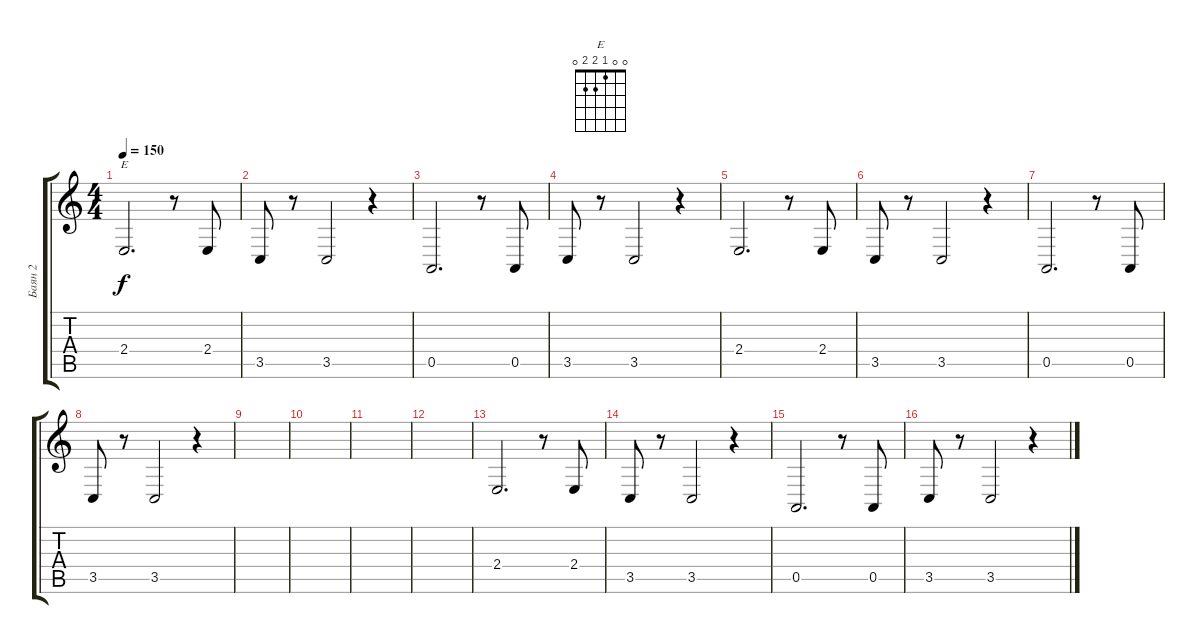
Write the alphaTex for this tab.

\track ("Баян 2" "Баян 2") {instrument harmonica}
\staff {score tabs}
\tuning (E4 B3 G3 D3 A2 E2) {hide}
\chord ("E" 0 0 1 2 2 0)
\ts (4 4)
\tempo 150
\clef g2
\ks c
2.4.2{d ch "E" dy f} r.8 2.4.8 |
3.5.8 r.8 3.5.2 r.4 |
0.5.2{d} r.8 0.5.8 |
3.5.8 r.8 3.5.2 r.4 |
2.4.2{d} r.8 2.4.8 |
3.5.8 r.8 3.5.2 r.4 |
0.5.2{d} r.8 0.5.8 |
3.5.8 r.8 3.5.2 r.4 |
|
|
|
|
2.4.2{d} r.8 2.4.8 |
3.5.8 r.8 3.5.2 r.4 |
0.5.2{d} r.8 0.5.8 |
3.5.8 r.8 3.5.2 r.4
